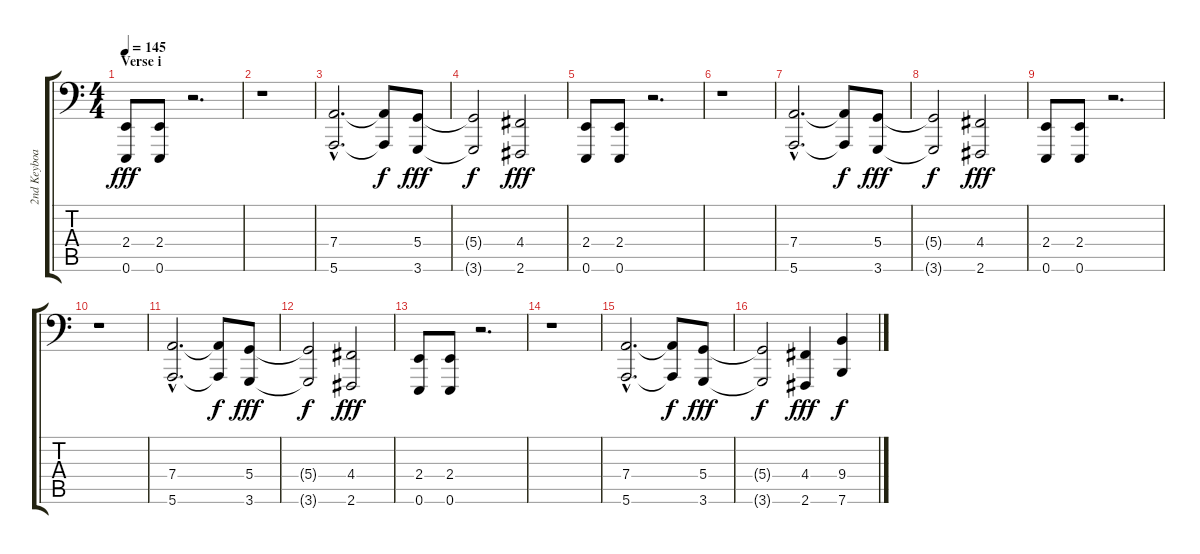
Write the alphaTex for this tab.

\track ("2nd Keyboard Synth" "2nd Keyboa") {instrument choiraahs}
\staff {score tabs}
\tuning (E3 B2 G2 D2 A1 E1) {hide}
\ts (4 4)
\section ("" "Verse i")
\tempo 145
\clef f4
\ks c
(2.4 0.6).8{dy fff} (2.4 0.6).8 r.2{d} |
r.1 |
(7.4{hac} 5.6{hac}).2{d} (7.4{t} 5.6{t}).8{dy f} (5.4 3.6).8{dy fff} |
(5.4{t} 3.6{t}).2{dy f} (4.4 2.6).2{dy fff} |
(2.4 0.6).8 (2.4 0.6).8 r.2{d} |
r.1 |
(7.4{hac} 5.6{hac}).2{d} (7.4{t} 5.6{t}).8{dy f} (5.4 3.6).8{dy fff} |
(5.4{t} 3.6{t}).2{dy f} (4.4 2.6).2{dy fff} |
(2.4 0.6).8 (2.4 0.6).8 r.2{d} |
r.1 |
(7.4{hac} 5.6{hac}).2{d} (7.4{t} 5.6{t}).8{dy f} (5.4 3.6).8{dy fff} |
(5.4{t} 3.6{t}).2{dy f} (4.4 2.6).2{dy fff} |
(2.4 0.6).8 (2.4 0.6).8 r.2{d} |
r.1 |
(7.4{hac} 5.6{hac}).2{d} (7.4{t} 5.6{t}).8{dy f} (5.4 3.6).8{dy fff} |
(5.4{t} 3.6{t}).2{dy f} (4.4 2.6).4{dy fff} (9.4 7.6).4{dy f}
